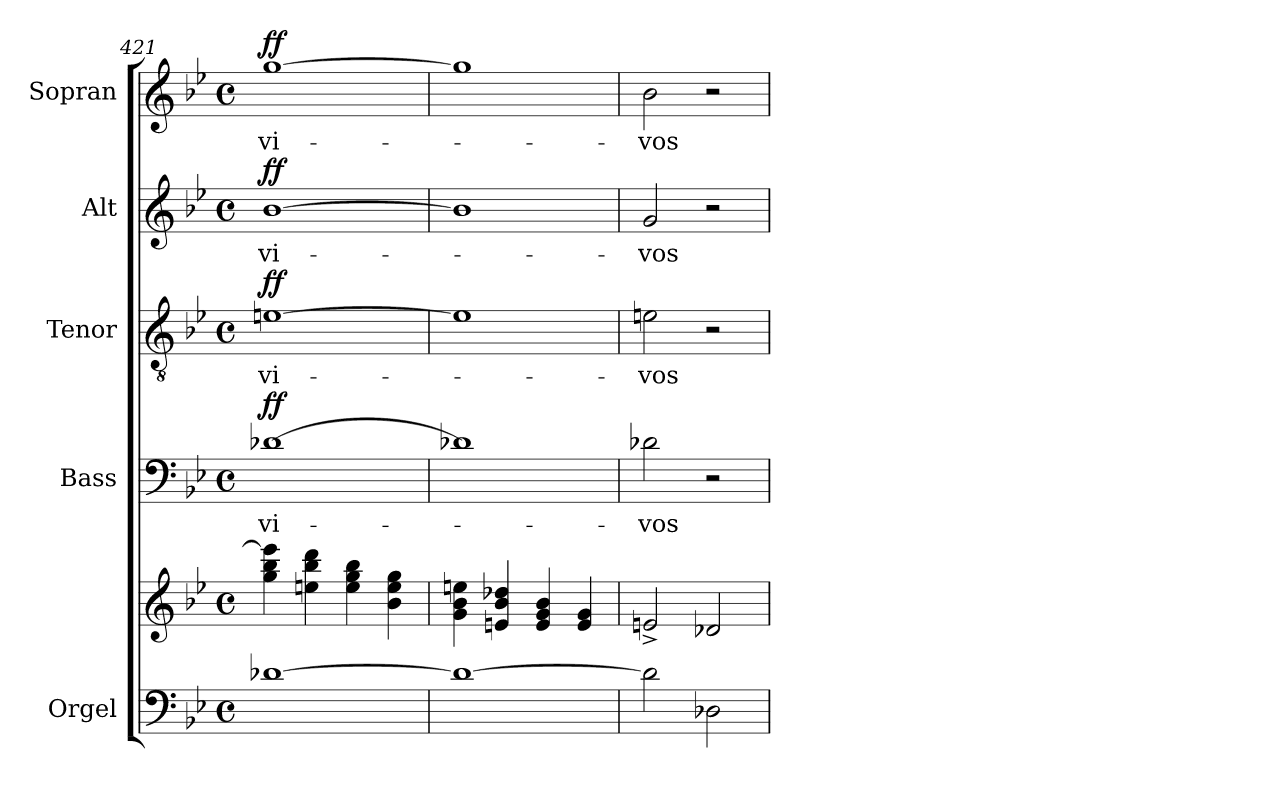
**kern	**kern	**kern	**text	**dynam	**kern	**text	**dynam	**kern	**text	**dynam	**kern	**text	**dynam
*part5	*part5	*part4	*part4	*part4	*part3	*part3	*part3	*part2	*part2	*part2	*part1	*part1	*part1
*staff6	*staff5	*staff4	*staff4	*staff4	*staff3	*staff3	*staff3	*staff2	*staff2	*staff2	*staff1	*staff1	*staff1
*I"Orgel	*	*I"Bass	*	*	*I"Tenor	*	*	*I"Alt	*	*	*I"Sopran	*	*
*I'Org.	*	*I'B.	*	*	*I'T.	*	*	*I'A.	*	*	*I'S.	*	*
*clefF4	*clefG2	*clefF4	*	*	*clefGv2	*	*	*clefG2	*	*	*clefG2	*	*
*k[b-e-]	*k[b-e-]	*k[b-e-]	*	*	*k[b-e-]	*	*	*k[b-e-]	*	*	*k[b-e-]	*	*
*B-:	*B-:	*B-:	*	*	*B-:	*	*	*B-:	*	*	*B-:	*	*
*M4/4	*M4/4	*M4/4	*	*	*M4/4	*	*	*M4/4	*	*	*M4/4	*	*
*met(c)	*met(c)	*met(c)	*	*	*met(c)	*	*	*met(c)	*	*	*met(c)	*	*
=421	=421	=421	=421	=421	=421	=421	=421	=421	=421	=421	=421	=421	=421
!	!	!	!LO:LY:b	!LO:DY:a	!	!LO:LY:b	!LO:DY:a	!	!LO:LY:b	!LO:DY:a	!	!LO:LY:b	!LO:DY:a
[1d-X	4gg\ 4bb-\ 4eee\]	[1d-X	vi-	ff	[1en	vi-	ff	[1b-	vi-	ff	[1gg	vi-	ff
.	4een\ 4bb-\ 4ddd\	.	.	.	.	.	.	.	.	.	.	.	.
.	4ee\ 4gg\ 4bb-\	.	.	.	.	.	.	.	.	.	.	.	.
.	4b-\ 4ee\ 4gg\	.	.	.	.	.	.	.	.	.	.	.	.
=422	=422	=422	=422	=422	=422	=422	=422	=422	=422	=422	=422	=422	=422
1d-_	4g\ 4b-\ 4een\	1d-X]	.	.	1e]	.	.	1b-]	.	.	1gg]	.	.
.	4en/ 4b-/ 4dd-X/	.	.	.	.	.	.	.	.	.	.	.	.
.	4e/ 4g/ 4b-/	.	.	.	.	.	.	.	.	.	.	.	.
.	4e/ 4g/	.	.	.	.	.	.	.	.	.	.	.	.
=423	=423	=423	=423	=423	=423	=423	=423	=423	=423	=423	=423	=423	=423
!	!	!	!LO:LY:b	!	!	!LO:LY:b	!	!	!LO:LY:b	!	!	!LO:LY:b	!
2d-\]	2en^</	2d-X\	-vos	.	2en\	-vos	.	2g/	-vos	.	2b-\	-vos	.
2D-X\	2d-X/	2r	.	.	2r	.	.	2r	.	.	2r	.	.
=	=	=	=	=	=	=	=	=	=	=	=	=	=
*-	*-	*-	*-	*-	*-	*-	*-	*-	*-	*-	*-	*-	*-
